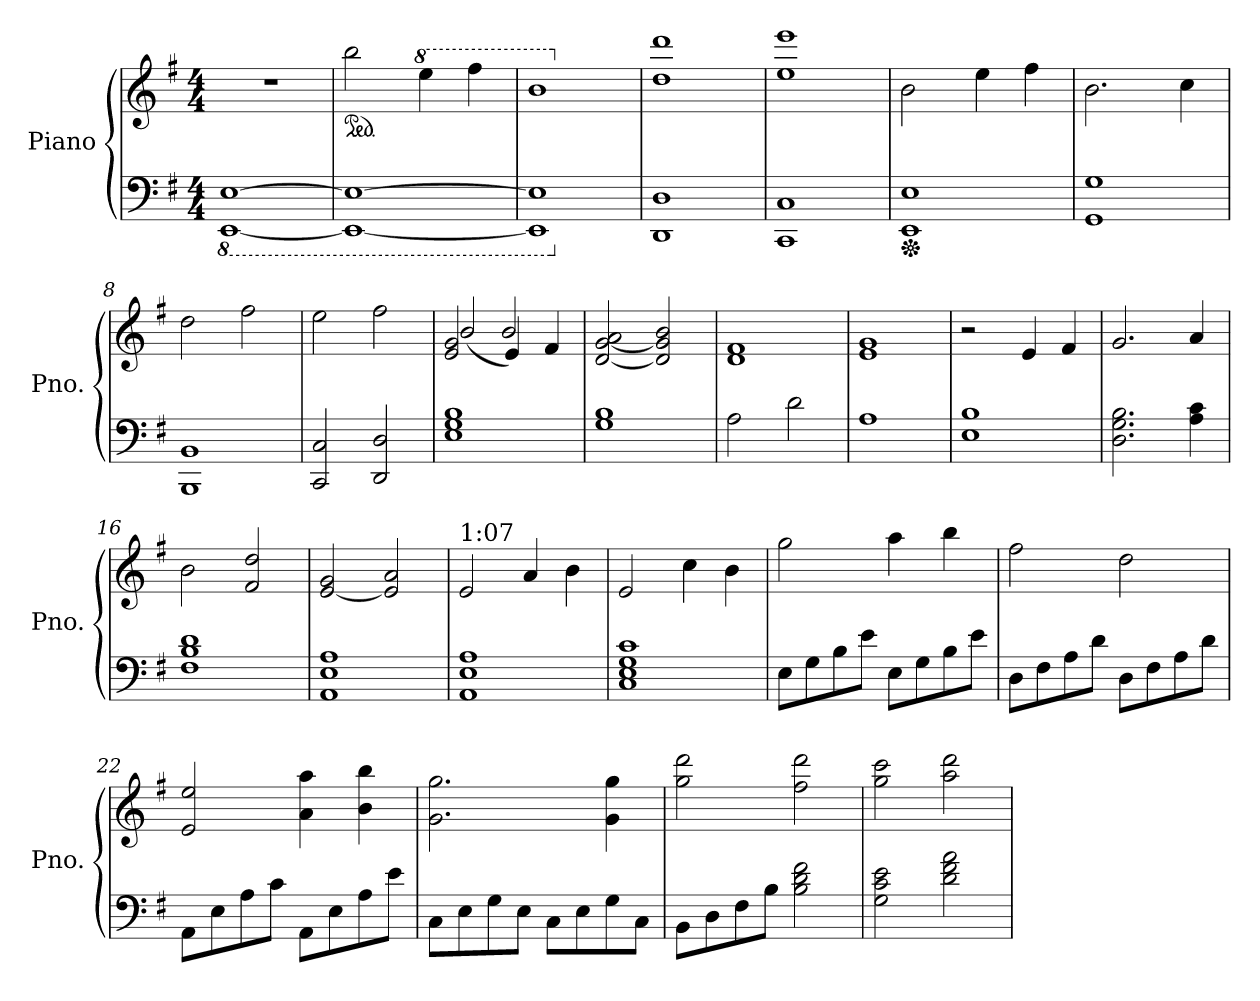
**kern	**kern
*part1	*part1
*staff2	*staff1
*I"Piano	*
*I'Pno.	*
*clefF4	*clefG2
*k[f#]	*k[f#]
*M4/4	*M4/4
*MM70	*MM70
*8ba	*
=1	=1
[1EEE [1EE	1r
=2	=2
*	*ped
1EEE_ 1EE_	2bb\
*	*8va
.	4eee\
.	4fff#\
=3	=3
1EEE] 1EE]	1bb
=4	=4
*X8ba	*
*	*X8va
1DD 1D	1dd 1ddd
=5	=5
1CC 1C	1ee 1eee
=6	=6
*Xped	*
1EE 1E	2b\
.	4ee\
.	4ff#\
=7	=7
1GG 1G	2.b\
.	4cc\
=8	=8
1BBB 1BB	2dd\
.	2ff#\
=9	=9
2CC/ 2C/	2ee\
2DD/ 2D/	2ff#\
!!LO:LB:g=z
=10	=10
*	*^
1E 1G 1B	2e/ 2g/	(2b/
.	4e/	2b/)
.	4f#/	.
*	*v	*v
=11	=11
1G 1B	[2d/ [2g/ 2a/
.	2d/] 2g/] 2b/
=12	=12
2A\	1d 1f#
2d\	.
=13	=13
1A	1e 1g
=14	=14
1E 1B	2r
.	4e/
.	4f#/
=15	=15
2.D\ 2.G\ 2.B\	2.g/
4A\ 4c\	4a/
=16	=16
1F# 1B 1d	2b\
.	2f#/ 2dd/
=17	=17
1AA 1E 1A	[2e/ 2g/
.	2e/] 2a/
!!LO:LB:g=z
=18	=18
!	!LO:TX:a:t=1&colon;07
1AA 1E 1A	2e/
.	4a/
.	4b\
=19	=19
1C 1E 1G 1c	2e/
.	4cc\
.	4b\
=20	=20
8E\L	2gg\
8G\	.
8B\	.
8e\J	.
8E\L	4aa\
8G\	.
8B\	4bb\
8e\J	.
=21	=21
8D\L	2ff#\
8F#\	.
8A\	.
8d\J	.
8D\L	2dd\
8F#\	.
8A\	.
8d\J	.
!!LO:LB:g=z
=22	=22
8AA\L	2e/ 2ee/
8E\	.
8A\	.
8c\J	.
8AA\L	4a\ 4aa\
8E\	.
8A\	4b\ 4bb\
8e\J	.
=23	=23
8C\L	2.g\ 2.gg\
8E\	.
8G\	.
8E\J	.
8C\L	.
8E\	.
8G\	4g\ 4gg\
8C\J	.
=24	=24
8BB\L	2gg\ 2ddd\
8D\	.
8F#\	.
8B\J	.
2B\ 2d\ 2f#\	2ff#\ 2ddd\
=25	=25
2G\ 2c\ 2e\	2gg\ 2ccc\
2d\ 2f#\ 2a\	2aa\ 2ddd\
=	=
*-	*-
